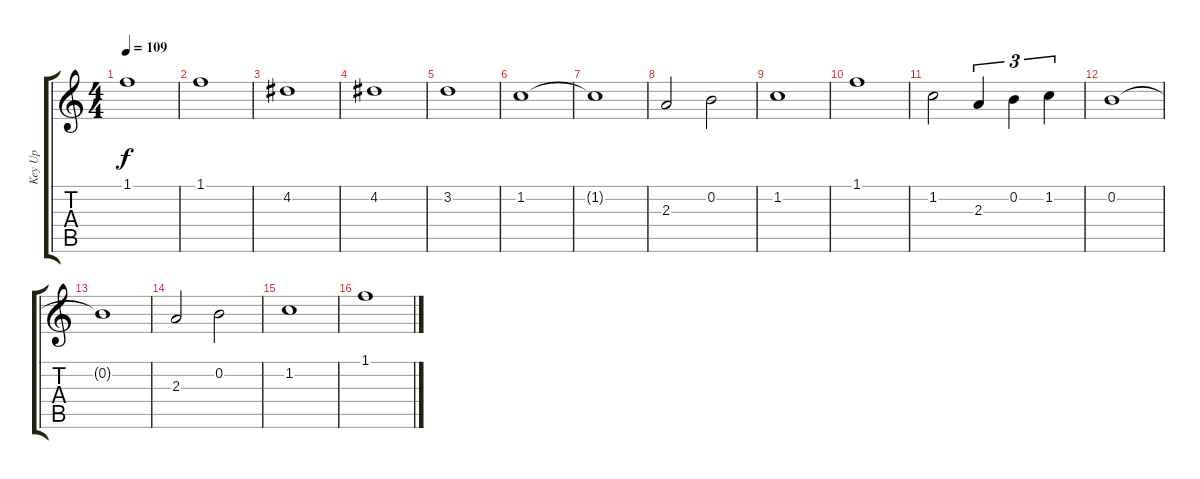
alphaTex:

\track ("Key Up" "Key Up") {instrument stringensemble1}
\staff {score tabs}
\tuning (E5 B4 G4 D4 A3 E3) {hide}
\ts (4 4)
\tempo 109
\clef g2
\ks c
1.1.1{dy f} |
1.1.1 |
4.2.1 |
4.2.1 |
3.2.1 |
1.2.1 |
1.2{t}.1 |
2.3.2 0.2.2 |
1.2.1 |
1.1.1 |
1.2.2 2.3.4{tu (3 2)} 0.2.4{tu (3 2)} 1.2.4{tu (3 2)} |
0.2.1 |
0.2{t}.1 |
2.3.2 0.2.2 |
1.2.1 |
1.1.1
